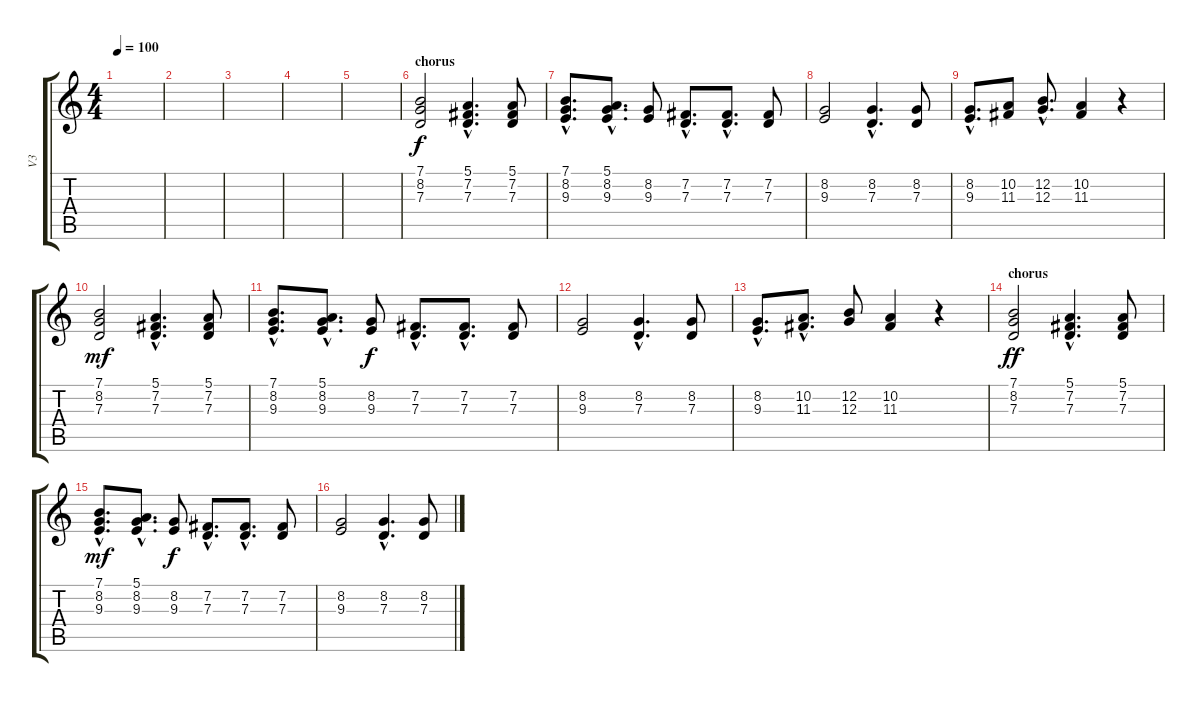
\track ("V3" "V3") {instrument choiraahs}
\staff {score tabs}
\tuning (E4 B3 G3 D3 A2 E2) {hide}
\ts (4 4)
\tempo 100
\clef g2
\ks c
|
|
|
|
|
\section ("" "chorus")
(7.1 8.2 7.3).2 (5.1{hac} 7.2{hac} 7.3{hac}).4{d} (5.1 7.2 7.3).8 |
(7.1{hac} 8.2{hac} 9.3{hac}).8{d} (5.1{hac} 8.2{hac} 9.3{hac}).8{d} (8.2 9.3).8{dy f} (7.2{hac} 7.3{hac}).8{d} (7.2{hac} 7.3{hac}).8{d} (7.2 7.3).8 |
(8.2 9.3).2 (8.2{hac} 7.3{hac}).4{d} (8.2 7.3).8 |
(8.2{hac} 9.3{hac}).8{d} (10.2 11.3).8 (12.2{hac} 12.3{hac}).8{d} (10.2 11.3).4 r.4 |
(7.1 8.2 7.3).2{dy mf} (5.1{hac} 7.2{hac} 7.3{hac}).4{d} (5.1 7.2 7.3).8 |
(7.1{hac} 8.2{hac} 9.3{hac}).8{d} (5.1{hac} 8.2{hac} 9.3{hac}).8{d} (8.2 9.3).8{dy f} (7.2{hac} 7.3{hac}).8{d} (7.2{hac} 7.3{hac}).8{d} (7.2 7.3).8 |
(8.2 9.3).2 (8.2{hac} 7.3{hac}).4{d} (8.2 7.3).8 |
(8.2{hac} 9.3{hac}).8{d} (10.2{hac} 11.3{hac}).8{d} (12.2 12.3).8 (10.2 11.3).4 r.4 |
\section ("" "chorus")
(7.1 8.2 7.3).2{dy ff} (5.1{hac} 7.2{hac} 7.3{hac}).4{d} (5.1 7.2 7.3).8 |
(7.1{hac} 8.2{hac} 9.3{hac}).8{d dy mf} (5.1{hac} 8.2{hac} 9.3{hac}).8{d} (8.2 9.3).8{dy f} (7.2{hac} 7.3{hac}).8{d} (7.2{hac} 7.3{hac}).8{d} (7.2 7.3).8 |
(8.2 9.3).2 (8.2{hac} 7.3{hac}).4{d} (8.2 7.3).8
